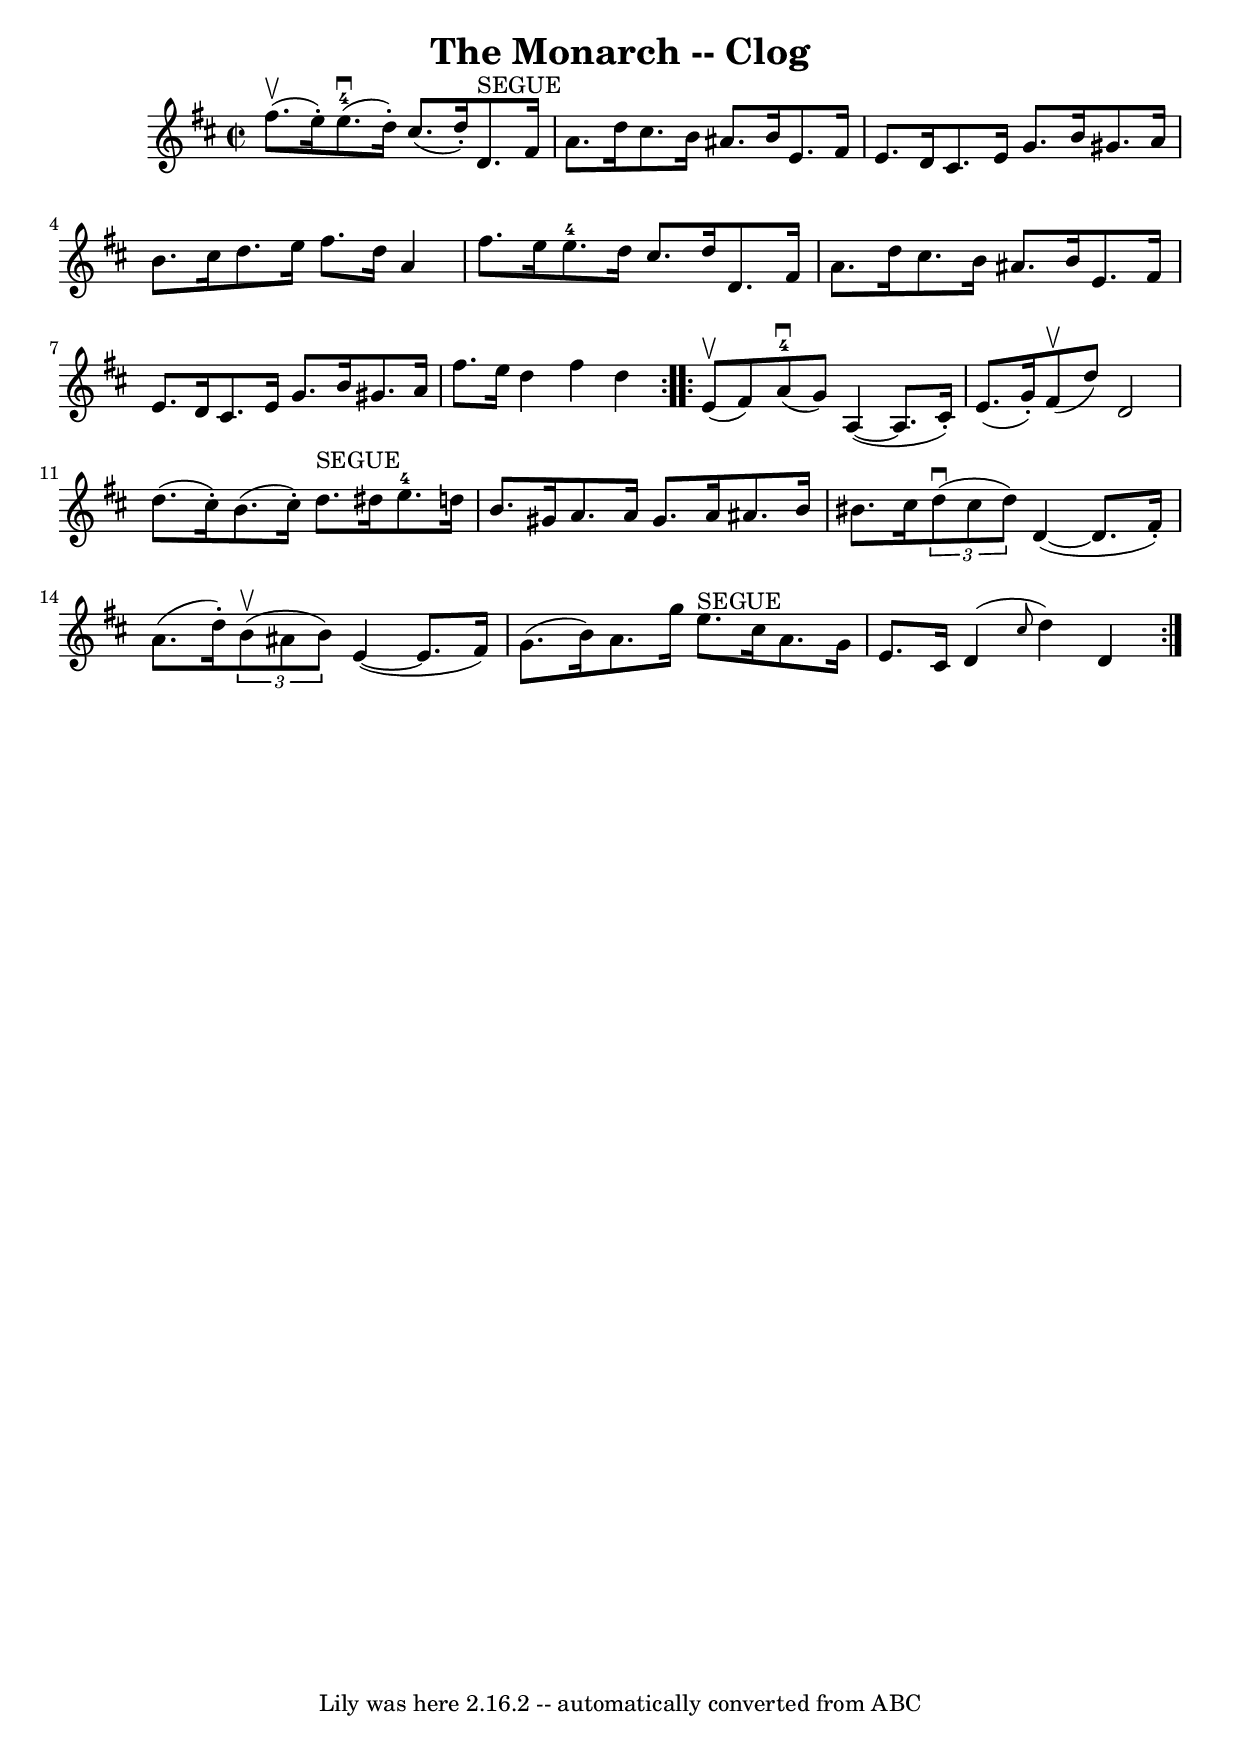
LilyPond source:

\version "2.7.40"
\include "Mammoth.ily"
\header {
	book = "Ryan's Mammoth Collection"
	crossRefNumber = "1"
	footnotes = ""
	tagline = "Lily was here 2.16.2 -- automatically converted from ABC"
	title = "The Monarch -- Clog"
}
voicedefault =  {
\set Score.defaultBarType = "empty"

\repeat volta 2 {
\override Staff.TimeSignature #'style = #'C
 \time 2/2 \key d \major fis''8.^\upbow(e''16 -.) |
 e''8. 
-4^\downbow(d''16 -.) cis''8. (d''16 -.) d'8.^"SEGUE"   
fis'16 a'8. d''16  |
 cis''8. b'16 ais'8. b'16 e'8.   
 fis'16 e'8. d'16  |
 cis'8. e'16 g'8. b'16 gis'8.  
 a'16 b'8. cis''16  |
 d''8. e''16 fis''8. d''16 a'4 
 fis''8. e''16  |
 e''8.-4 d''16 cis''8. d''16    
d'8. fis'16 a'8. d''16  |
 cis''8. b'16 ais'8. b'16   
 e'8. fis'16 e'8. d'16  |
 cis'8. e'16 g'8. b'16    
gis'8. a'16 fis''8. e''16  |
 d''4 fis''4 d''4  }     
\repeat volta 2 { e'8^\upbow(fis'8) |
 a'8-4^\downbow(
g'8) a4 (~ a8. cis'16 -.) e'8. (g'16 -.) |
 fis'8 
^\upbow(d''8) d'2 d''8. (cis''16 -.) |
 b'8. (
cis''16 -.) d''8.^"SEGUE" dis''16 e''8.-4 d''!16 b'8.    
gis'16  |
 a'8. a'16 gis'8. a'16 ais'8. b'16 bis'8.   
 cis''16  |
     \times 2/3 { d''8^\downbow(cis''8 d''8) }   
d'4 (~ d'8. fis'16 -.) a'8. (d''16 -.) |
   \times 2/3 { 
 b'8^\upbow(ais'8 b'8) } e'4 (~ e'8. fis'16) g'8. (
b'16) |
 a'8. g''16 e''8.^"SEGUE" cis''16 a'8. g'16 
 e'8. cis'16  |
 d'4 (\grace { cis''8  } d''4) d'4  }   
}

\score{
    <<

	\context Staff="default"
	{
	    \voicedefault 
	}

    >>
	\layout {
	}
	\midi {}
}
